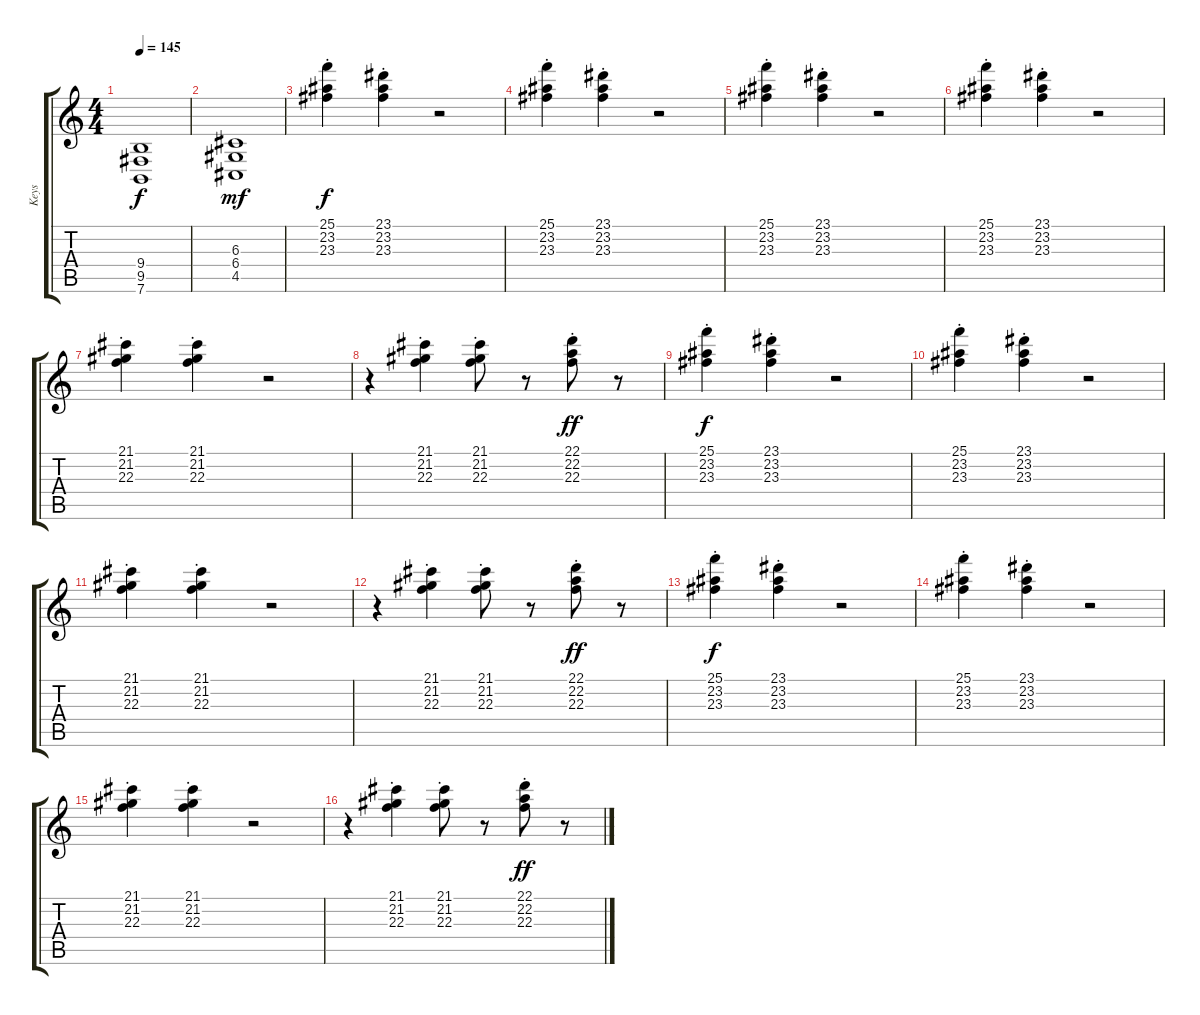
\track ("Keys" "Keys") {instrument lead2sawtooth}
\staff {score tabs}
\tuning (E4 B3 G3 D3 A2 E2) {hide}
\ts (4 4)
\tempo 145
\clef g2
\ks c
(9.4 9.5 7.6).1{dy f} |
(6.3 6.4 4.5).1{dy mf} |
(25.1{st} 23.2{st} 23.3{st}).4{dy f} (23.1{st} 23.2{st} 23.3{st}).4 r.2 |
(25.1{st} 23.2{st} 23.3{st}).4 (23.1{st} 23.2{st} 23.3{st}).4 r.2 |
(25.1{st} 23.2{st} 23.3{st}).4 (23.1{st} 23.2{st} 23.3{st}).4 r.2 |
(25.1{st} 23.2{st} 23.3{st}).4 (23.1{st} 23.2{st} 23.3{st}).4 r.2 |
(21.1{st} 21.2{st} 22.3{st}).4 (21.1{st} 21.2{st} 22.3{st}).4 r.2 |
r.4 (21.1{st} 21.2{st} 22.3{st}).4 (21.1{st} 21.2{st} 22.3{st}).8 r.8 (22.1{st} 22.2{st} 22.3{st}).8{dy ff} r.8 |
(25.1{st} 23.2{st} 23.3{st}).4{dy f} (23.1{st} 23.2{st} 23.3{st}).4 r.2 |
(25.1{st} 23.2{st} 23.3{st}).4 (23.1{st} 23.2{st} 23.3{st}).4 r.2 |
(21.1{st} 21.2{st} 22.3{st}).4 (21.1{st} 21.2{st} 22.3{st}).4 r.2 |
r.4 (21.1{st} 21.2{st} 22.3{st}).4 (21.1{st} 21.2{st} 22.3{st}).8 r.8 (22.1{st} 22.2{st} 22.3{st}).8{dy ff} r.8 |
(25.1{st} 23.2{st} 23.3{st}).4{dy f} (23.1{st} 23.2{st} 23.3{st}).4 r.2 |
(25.1{st} 23.2{st} 23.3{st}).4 (23.1{st} 23.2{st} 23.3{st}).4 r.2 |
(21.1{st} 21.2{st} 22.3{st}).4 (21.1{st} 21.2{st} 22.3{st}).4 r.2 |
r.4 (21.1{st} 21.2{st} 22.3{st}).4 (21.1{st} 21.2{st} 22.3{st}).8 r.8 (22.1{st} 22.2{st} 22.3{st}).8{dy ff} r.8
